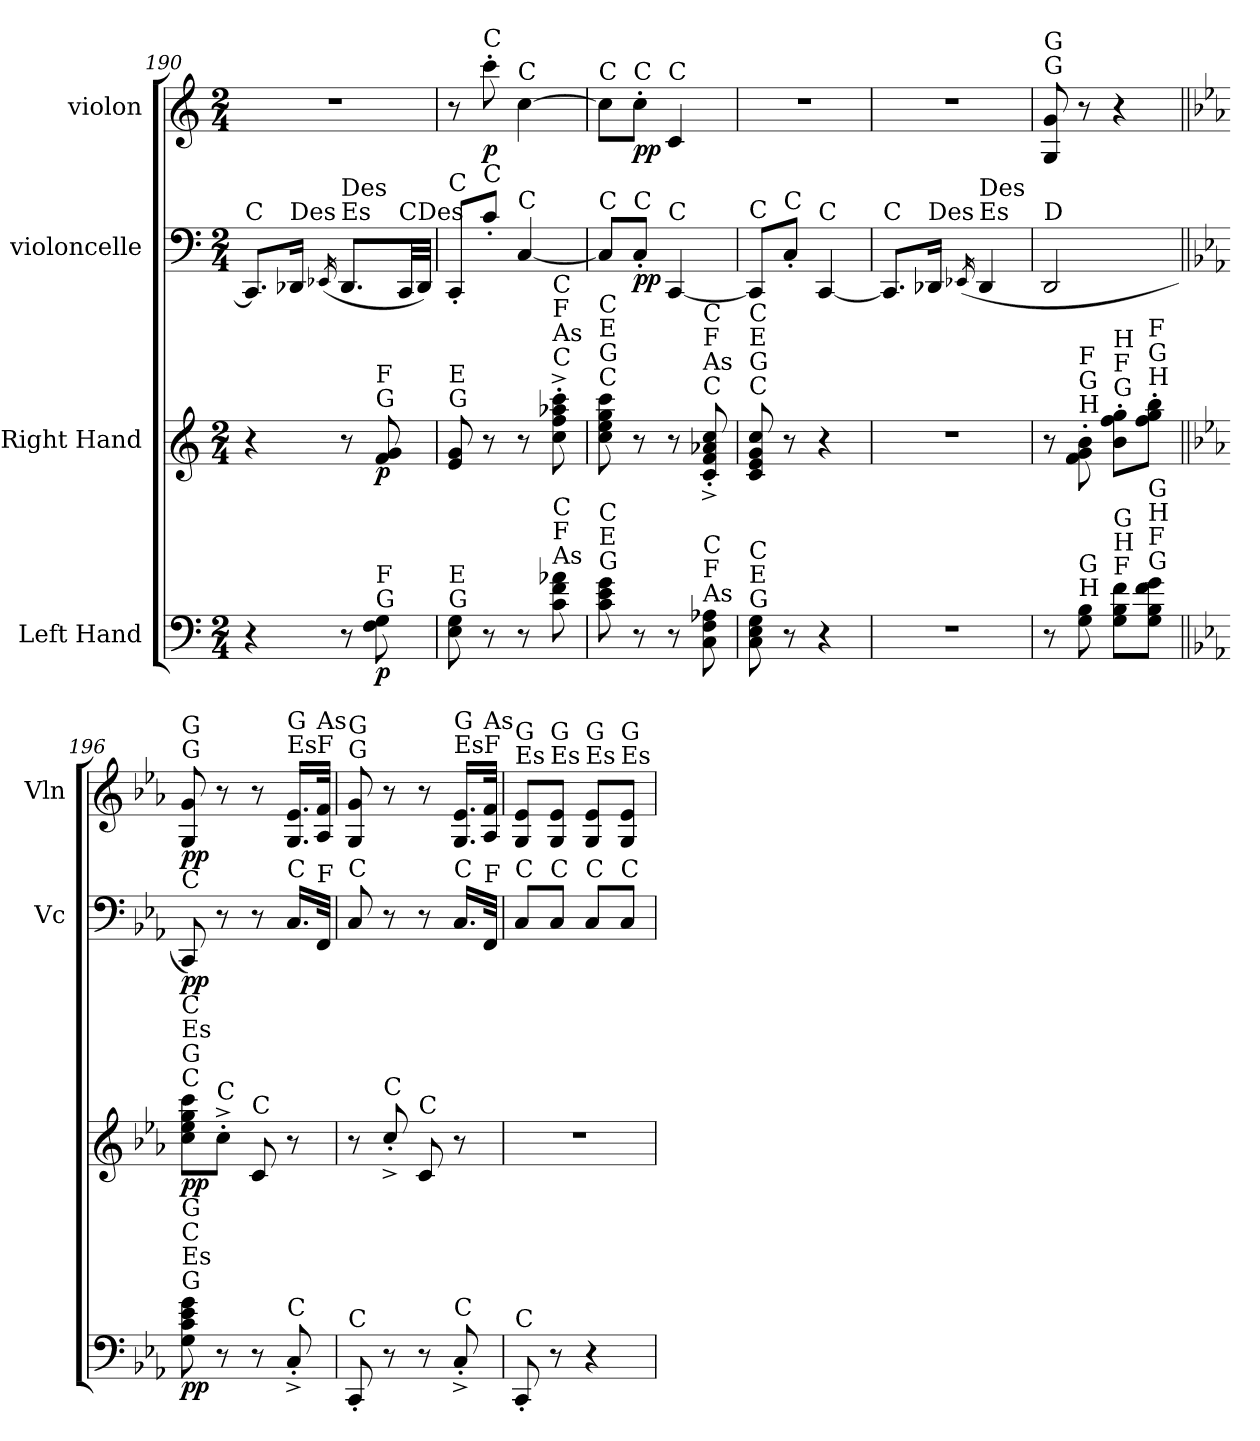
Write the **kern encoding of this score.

**kern	**dynam	**kern	**dynam	**kern	**dynam	**kern	**dynam
*part4	*part4	*part3	*part3	*part2	*part2	*part1	*part1
*staff4	*staff4	*staff3	*staff3	*staff2	*staff2	*staff1	*staff1
*I"Left Hand	*	*I"Right Hand	*	*I"violoncelle	*	*I"violon	*
*	*	*	*	*I'Vc	*	*I'Vln	*
*clefF4	*	*clefG2	*	*clefF4	*	*clefG2	*
*k[]	*	*k[]	*	*k[]	*	*k[]	*
*M2/4	*	*M2/4	*	*M2/4	*	*M2/4	*
=190	=190	=190	=190	=190	=190	=190	=190
!	!	!	!	!LO:TX:a:t=C	!	!	!
4r	.	4r	.	8.CC/L]	.	2r	.
!	!	!	!	!LO:TX:a:t=Des	!	!	!
.	.	.	.	16DD-X/Jk	.	.	.
.	.	.	.	(<16qEE-X/	.	.	.
!	!	!	!	!LO:TX:a:t=Es	!	!	!
!	!	!	!	!LO:TX:a:t=Des	!	!	!
8r	.	8r	.	8.DD-/L	.	.	.
!	!	!LO:TX:a:t=G	!	!	!	!	!
!	!	!LO:TX:a:t=F	!	!	!	!	!
!LO:TX:a:t=G	!	!	!	!	!	!	!
!LO:TX:a:t=F	!	!	!	!	!	!	!
!	!LO:DY:b	!	!LO:DY:b	!	!	!	!
8F\ 8G\	p	8f/ 8g/	p	.	.	.	.
!	!	!	!	!LO:TX:a:t=C	!	!	!
.	.	.	.	32CC/LL	.	.	.
!	!	!	!	!LO:TX:a:t=Des	!	!	!
.	.	.	.	32DD-/JJJ)	.	.	.
=191	=191	=191	=191	=191	=191	=191	=191
!	!	!	!	!LO:TX:a:t=C	!	!	!
!	!	!LO:TX:a:t=G	!	!	!	!	!
!	!	!LO:TX:a:t=E	!	!	!	!	!
!LO:TX:a:t=G	!	!	!	!	!	!	!
!LO:TX:a:t=E	!	!	!	!	!	!	!
8E\ 8G\	.	8e/ 8g/	.	8CC'/L	.	8r	.
!	!	!	!	!	!	!LO:TX:a:t=C	!
!	!	!	!	!LO:TX:a:t=C	!	!	!
!	!	!	!	!	!	!	!LO:DY:b
8r	.	8r	.	8c'/J	.	8ccc'\	p
!	!	!	!	!	!	!LO:TX:a:t=C	!
!	!	!	!	!LO:TX:a:t=C	!	!	!
8r	.	8r	.	[4C/	.	[4cc\	.
!	!	!LO:TX:a:t=C	!	!	!	!	!
!	!	!LO:TX:a:t=As	!	!	!	!	!
!	!	!LO:TX:a:t=F	!	!	!	!	!
!	!	!LO:TX:a:t=C	!	!	!	!	!
!LO:TX:a:t=As	!	!	!	!	!	!	!
!LO:TX:a:t=F	!	!	!	!	!	!	!
!LO:TX:a:t=C	!	!	!	!	!	!	!
8c\ 8f\ 8a-X\	.	8cc\'^ 8ff\'^ 8aa-X\'^ 8ccc\'^	.	.	.	.	.
=192	=192	=192	=192	=192	=192	=192	=192
!	!	!	!	!	!	!LO:TX:a:t=C	!
!	!	!	!	!LO:TX:a:t=C	!	!	!
!	!	!LO:TX:a:t=C	!	!	!	!	!
!	!	!LO:TX:a:t=G	!	!	!	!	!
!	!	!LO:TX:a:t=E	!	!	!	!	!
!	!	!LO:TX:a:t=C	!	!	!	!	!
!LO:TX:a:t=G	!	!	!	!	!	!	!
!LO:TX:a:t=E	!	!	!	!	!	!	!
!LO:TX:a:t=C	!	!	!	!	!	!	!
8c\ 8e\ 8g\	.	8cc\ 8ee\ 8gg\ 8ccc\	.	8C/L]	.	8cc\L]	.
!	!	!	!	!	!	!LO:TX:a:t=C	!
!	!	!	!	!LO:TX:a:t=C	!	!	!
!	!	!	!	!	!LO:DY:b	!	!LO:DY:b
8r	.	8r	.	8C'/J	pp	8cc'\J	pp
!	!	!	!	!	!	!LO:TX:a:t=C	!
!	!	!	!	!LO:TX:a:t=C	!	!	!
8r	.	8r	.	[4CC/	.	4c/	.
!	!	!LO:TX:a:t=C	!	!	!	!	!
!	!	!LO:TX:a:t=As	!	!	!	!	!
!	!	!LO:TX:a:t=F	!	!	!	!	!
!	!	!LO:TX:a:t=C	!	!	!	!	!
!LO:TX:a:t=As	!	!	!	!	!	!	!
!LO:TX:a:t=F	!	!	!	!	!	!	!
!LO:TX:a:t=C	!	!	!	!	!	!	!
8C\ 8F\ 8A-X\	.	8c/'^ 8f/'^ 8a-X/'^ 8cc/'^	.	.	.	.	.
=193	=193	=193	=193	=193	=193	=193	=193
!	!	!	!	!LO:TX:a:t=C	!	!	!
!	!	!LO:TX:a:t=C	!	!	!	!	!
!	!	!LO:TX:a:t=G	!	!	!	!	!
!	!	!LO:TX:a:t=E	!	!	!	!	!
!	!	!LO:TX:a:t=C	!	!	!	!	!
!LO:TX:a:t=G	!	!	!	!	!	!	!
!LO:TX:a:t=E	!	!	!	!	!	!	!
!LO:TX:a:t=C	!	!	!	!	!	!	!
8C\ 8E\ 8G\	.	8c/ 8e/ 8g/ 8cc/	.	8CC/L]	.	2r	.
!	!	!	!	!LO:TX:a:t=C	!	!	!
8r	.	8r	.	8C'/J	.	.	.
!	!	!	!	!LO:TX:a:t=C	!	!	!
4r	.	4r	.	[4CC/	.	.	.
=194	=194	=194	=194	=194	=194	=194	=194
!	!	!	!	!LO:TX:a:t=C	!	!	!
2r	.	2r	.	8.CC/L]	.	2r	.
!	!	!	!	!LO:TX:a:t=Des	!	!	!
.	.	.	.	16DD-X/Jk	.	.	.
.	.	.	.	(>16qEE-X/	.	.	.
!	!	!	!	!LO:TX:a:t=Es	!	!	!
!	!	!	!	!LO:TX:a:t=Des	!	!	!
.	.	.	.	4DD-/	.	.	.
=195	=195	=195	=195	=195	=195	=195	=195
!	!	!	!	!	!	!LO:TX:a:t=G	!
!	!	!	!	!	!	!LO:TX:a:t=G	!
!	!	!	!	!LO:TX:a:t=D	!	!	!
8r	.	8r	.	2DD/	.	8G/ 8g/	.
!	!	!LO:TX:a:t=H	!	!	!	!	!
!	!	!LO:TX:a:t=G	!	!	!	!	!
!	!	!LO:TX:a:t=F	!	!	!	!	!
!LO:TX:a:t=H	!	!	!	!	!	!	!
!LO:TX:a:t=G	!	!	!	!	!	!	!
8G\ 8B\	.	8f\' 8g\' 8b\'	.	.	.	8r	.
!	!	!LO:TX:a:t=G	!	!	!	!	!
!	!	!LO:TX:a:t=F	!	!	!	!	!
!	!	!LO:TX:a:t=H	!	!	!	!	!
!LO:TX:a:t=F	!	!	!	!	!	!	!
!LO:TX:a:t=H	!	!	!	!	!	!	!
!LO:TX:a:t=G	!	!	!	!	!	!	!
8G\ 8B\ 8f\L	.	8b\' 8ff\' 8gg\'L	.	.	.	4r	.
!	!	!LO:TX:a:t=H	!	!	!	!	!
!	!	!LO:TX:a:t=G	!	!	!	!	!
!	!	!LO:TX:a:t=F	!	!	!	!	!
!LO:TX:a:t=G	!	!	!	!	!	!	!
!LO:TX:a:t=F	!	!	!	!	!	!	!
!LO:TX:a:t=H	!	!	!	!	!	!	!
!LO:TX:a:t=G	!	!	!	!	!	!	!
8G\ 8B\ 8f\ 8g\J	.	8ff\' 8gg\' 8bb\'J	.	.	.	.	.
!!LO:LB:g=z
=196||	=196||	=196||	=196||	=196||	=196||	=196||	=196||
*k[b-e-a-]	*	*k[b-e-a-]	*	*k[b-e-a-]	*	*k[b-e-a-]	*
!	!	!	!	!	!	!LO:TX:a:t=G	!
!	!	!	!	!	!	!LO:TX:a:t=G	!
!	!	!	!	!LO:TX:a:t=C	!	!	!
!	!	!LO:TX:a:t=C	!	!	!	!	!
!	!	!LO:TX:a:t=G	!	!	!	!	!
!	!	!LO:TX:a:t=Es	!	!	!	!	!
!	!	!LO:TX:a:t=C	!	!	!	!	!
!LO:TX:a:t=G	!	!	!	!	!	!	!
!LO:TX:a:t=Es	!	!	!	!	!	!	!
!LO:TX:a:t=C	!	!	!	!	!	!	!
!LO:TX:a:t=G	!	!	!	!	!	!	!
!	!LO:DY:b	!	!LO:DY:b	!	!LO:DY:b	!	!LO:DY:b
8G\ 8c\ 8e-\ 8g\	pp	8cc\ 8ee-\ 8gg\ 8ccc\L	pp	8CC/)	pp	8G/ 8g/	pp
!	!	!LO:TX:a:t=C	!	!	!	!	!
8r	.	8cc'^\J	.	8r	.	8r	.
!	!	!LO:TX:a:t=C	!	!	!	!	!
8r	.	8c/	.	8r	.	8r	.
!	!	!	!	!	!	!LO:TX:a:t=Es	!
!	!	!	!	!	!	!LO:TX:a:t=G	!
!	!	!	!	!LO:TX:a:t=C	!	!	!
!LO:TX:a:t=C	!	!	!	!	!	!	!
8C'^/	.	8r	.	16.C/LL	.	16.G/ 16.e-/LL	.
!	!	!	!	!	!	!LO:TX:a:t=F	!
!	!	!	!	!	!	!LO:TX:a:t=As	!
!	!	!	!	!LO:TX:a:t=F	!	!	!
.	.	.	.	32FF/JJk	.	32A-/ 32f/JJk	.
=197	=197	=197	=197	=197	=197	=197	=197
!	!	!	!	!	!	!LO:TX:a:t=G	!
!	!	!	!	!	!	!LO:TX:a:t=G	!
!	!	!	!	!LO:TX:a:t=C	!	!	!
!LO:TX:a:t=C	!	!	!	!	!	!	!
8CC'/	.	8r	.	8C/	.	8G/ 8g/	.
!	!	!LO:TX:a:t=C	!	!	!	!	!
8r	.	8cc'^/	.	8r	.	8r	.
!	!	!LO:TX:a:t=C	!	!	!	!	!
8r	.	8c/	.	8r	.	8r	.
!	!	!	!	!	!	!LO:TX:a:t=Es	!
!	!	!	!	!	!	!LO:TX:a:t=G	!
!	!	!	!	!LO:TX:a:t=C	!	!	!
!LO:TX:a:t=C	!	!	!	!	!	!	!
8C'^/	.	8r	.	16.C/LL	.	16.G/ 16.e-/LL	.
!	!	!	!	!	!	!LO:TX:a:t=F	!
!	!	!	!	!	!	!LO:TX:a:t=As	!
!	!	!	!	!LO:TX:a:t=F	!	!	!
.	.	.	.	32FF/JJk	.	32A-/ 32f/JJk	.
=198	=198	=198	=198	=198	=198	=198	=198
!	!	!	!	!	!	!LO:TX:a:t=Es	!
!	!	!	!	!	!	!LO:TX:a:t=G	!
!	!	!	!	!LO:TX:a:t=C	!	!	!
!LO:TX:a:t=C	!	!	!	!	!	!	!
8CC'/	.	2r	.	8C/L	.	8G/ 8e-/L	.
!	!	!	!	!	!	!LO:TX:a:t=Es	!
!	!	!	!	!	!	!LO:TX:a:t=G	!
!	!	!	!	!LO:TX:a:t=C	!	!	!
8r	.	.	.	8C/J	.	8G/ 8e-/J	.
!	!	!	!	!	!	!LO:TX:a:t=Es	!
!	!	!	!	!	!	!LO:TX:a:t=G	!
!	!	!	!	!LO:TX:a:t=C	!	!	!
4r	.	.	.	8C/L	.	8G/ 8e-/L	.
!	!	!	!	!	!	!LO:TX:a:t=Es	!
!	!	!	!	!	!	!LO:TX:a:t=G	!
!	!	!	!	!LO:TX:a:t=C	!	!	!
.	.	.	.	8C/J	.	8G/ 8e-/J	.
=	=	=	=	=	=	=	=
*-	*-	*-	*-	*-	*-	*-	*-
